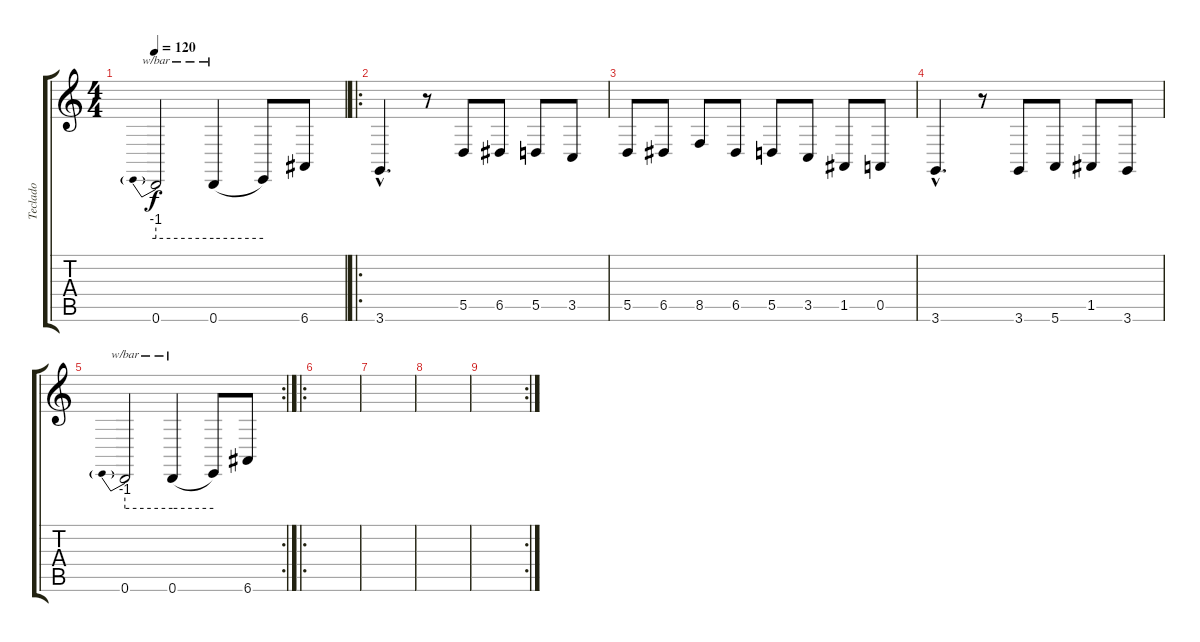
\track ("Teclado" "Teclado") {instrument harpsichord}
\staff {score tabs}
\tuning (E4 B3 G3 D3 A2 E2) {hide}
\ts (4 4)
\tempo 120
\clef g2
\ks c
0.6.2{tbe (predive default 0 -4 60 -4) dy f} 0.6.4{tbe (hold default 0 -4 60 -4)} 0.6{t}.8 6.6.8 |
\ro
3.6{hac}.4{d} r.8 5.5.8 6.5.8 5.5.8 3.5.8 |
5.5.8 6.5.8 8.5.8 6.5.8 5.5.8 3.5.8 1.5.8 0.5.8 |
3.6{hac}.4{d} r.8 3.6.8 5.6.8 1.5.8 3.6.8 |
\rc 2
0.6.2{tbe (predive default 0 -4 60 -4)} 0.6.4{tbe (hold default 0 -4 60 -4)} 0.6{t}.8 6.6.8 |
\ro
|
|
|
\rc 2
